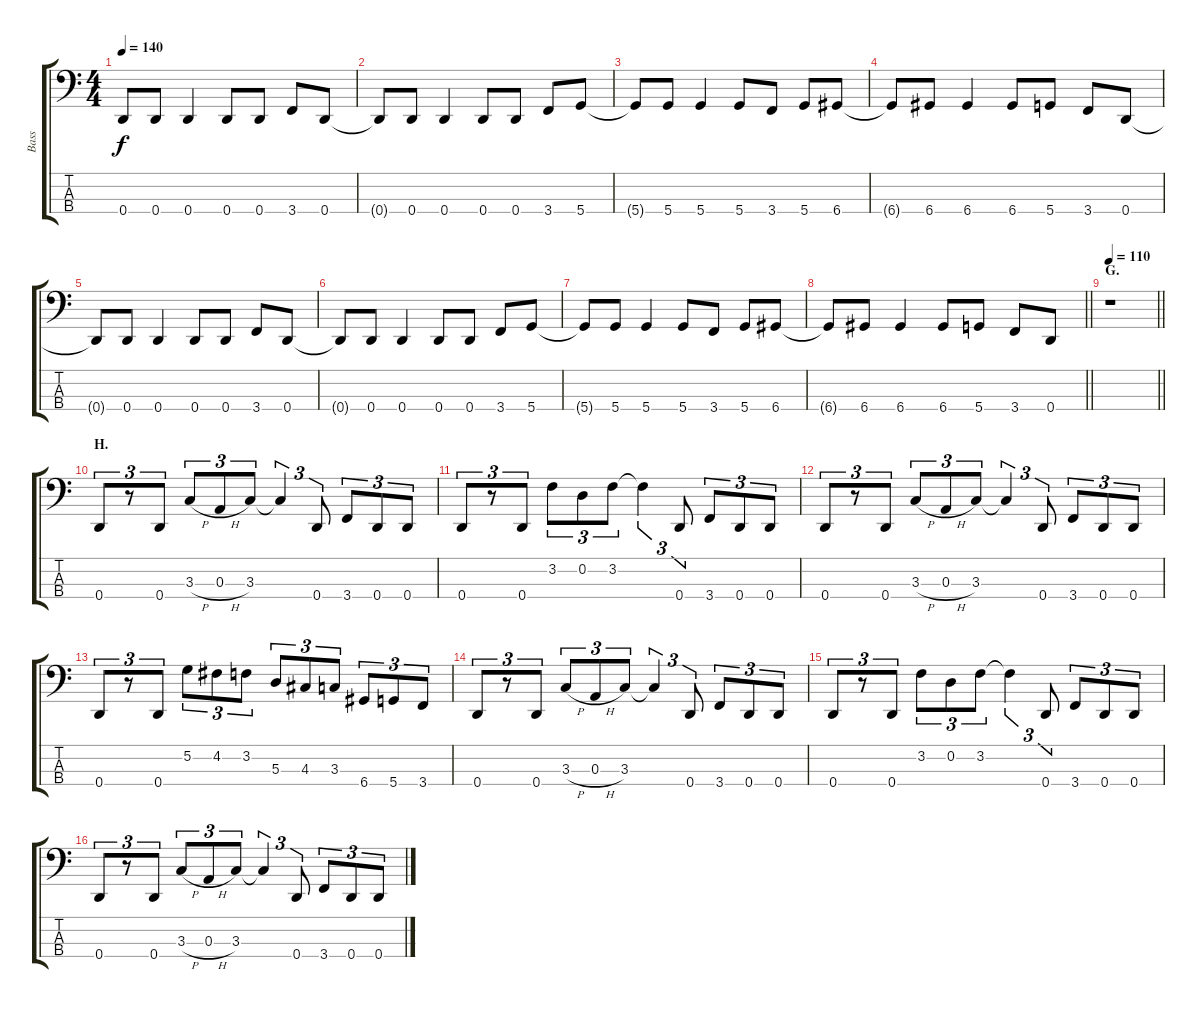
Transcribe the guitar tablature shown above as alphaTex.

\track ("Bass" "Bass") {instrument electricbasspick}
\staff {score tabs}
\tuning (G2 D2 A1 D1) {hide}
\ts (4 4)
\tempo 140
\clef f4
\ks c
0.4{t}.8{dy f} 0.4.8 0.4.4 0.4.8 0.4.8 3.4.8 0.4.8 |
0.4{t}.8 0.4.8 0.4.4 0.4.8 0.4.8 3.4.8 5.4.8 |
5.4{t}.8 5.4.8 5.4.4 5.4.8 3.4.8 5.4.8 6.4.8 |
6.4{t}.8 6.4.8 6.4.4 6.4.8 5.4.8 3.4.8 0.4.8 |
0.4{t}.8 0.4.8 0.4.4 0.4.8 0.4.8 3.4.8 0.4.8 |
0.4{t}.8 0.4.8 0.4.4 0.4.8 0.4.8 3.4.8 5.4.8 |
5.4{t}.8 5.4.8 5.4.4 5.4.8 3.4.8 5.4.8 6.4.8 |
\barLineRight lightlight
6.4{t}.8 6.4.8 6.4.4 6.4.8 5.4.8 3.4.8 0.4.8 |
\section ("" "G.")
\tempo 110
\barLineRight lightlight
r.1 |
\section ("" "H.")
0.4.8{tu (3 2)} r.8{tu (3 2)} 0.4.8{tu (3 2)} 3.3{h}.8{tu (3 2)} 0.3{h}.8{tu (3 2)} 3.3.8{tu (3 2)} 3.3{t}.4{tu (3 2)} 0.4.8{tu (3 2)} 3.4.8{tu (3 2)} 0.4.8{tu (3 2)} 0.4.8{tu (3 2)} |
0.4.8{tu (3 2)} r.8{tu (3 2)} 0.4.8{tu (3 2)} 3.2.8{tu (3 2)} 0.2.8{tu (3 2)} 3.2.8{tu (3 2)} 3.2{t}.4{tu (3 2)} 0.4.8{tu (3 2)} 3.4.8{tu (3 2)} 0.4.8{tu (3 2)} 0.4.8{tu (3 2)} |
0.4.8{tu (3 2)} r.8{tu (3 2)} 0.4.8{tu (3 2)} 3.3{h}.8{tu (3 2)} 0.3{h}.8{tu (3 2)} 3.3.8{tu (3 2)} 3.3{t}.4{tu (3 2)} 0.4.8{tu (3 2)} 3.4.8{tu (3 2)} 0.4.8{tu (3 2)} 0.4.8{tu (3 2)} |
0.4.8{tu (3 2)} r.8{tu (3 2)} 0.4.8{tu (3 2)} 5.2.8{tu (3 2)} 4.2.8{tu (3 2)} 3.2.8{tu (3 2)} 5.3.8{tu (3 2)} 4.3.8{tu (3 2)} 3.3.8{tu (3 2)} 6.4.8{tu (3 2)} 5.4.8{tu (3 2)} 3.4.8{tu (3 2)} |
0.4.8{tu (3 2)} r.8{tu (3 2)} 0.4.8{tu (3 2)} 3.3{h}.8{tu (3 2)} 0.3{h}.8{tu (3 2)} 3.3.8{tu (3 2)} 3.3{t}.4{tu (3 2)} 0.4.8{tu (3 2)} 3.4.8{tu (3 2)} 0.4.8{tu (3 2)} 0.4.8{tu (3 2)} |
0.4.8{tu (3 2)} r.8{tu (3 2)} 0.4.8{tu (3 2)} 3.2.8{tu (3 2)} 0.2.8{tu (3 2)} 3.2.8{tu (3 2)} 3.2{t}.4{tu (3 2)} 0.4.8{tu (3 2)} 3.4.8{tu (3 2)} 0.4.8{tu (3 2)} 0.4.8{tu (3 2)} |
0.4.8{tu (3 2)} r.8{tu (3 2)} 0.4.8{tu (3 2)} 3.3{h}.8{tu (3 2)} 0.3{h}.8{tu (3 2)} 3.3.8{tu (3 2)} 3.3{t}.4{tu (3 2)} 0.4.8{tu (3 2)} 3.4.8{tu (3 2)} 0.4.8{tu (3 2)} 0.4.8{tu (3 2)}
